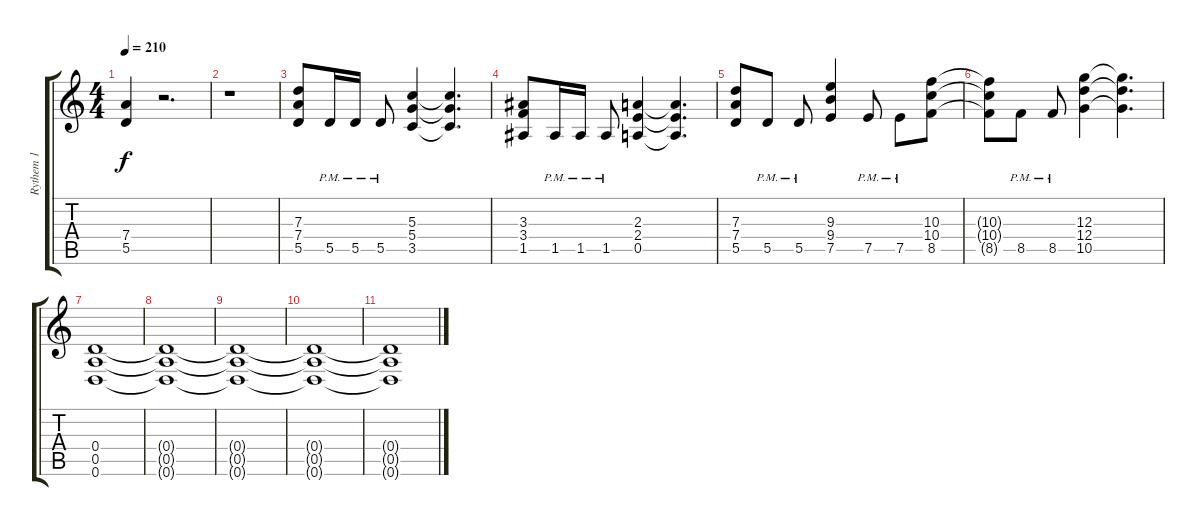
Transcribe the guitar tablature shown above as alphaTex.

\track ("Rythem 1" "Rythem 1") {instrument distortionguitar}
\staff {score tabs}
\tuning (E4 B3 G3 D3 A2 D2) {hide}
\ts (4 4)
\tempo 210
\clef g2
\ks c
(7.4 5.5).4{dy f} r.2{d} |
r.1 |
(7.3 7.4 5.5).8 5.5{pm}.16 5.5{pm}.16 5.5{pm}.8 (5.3 5.4 3.5).4 (5.3{t} 5.4{t} 3.5{t}).4{d} |
(3.3 3.4 1.5).8 1.5{pm}.16 1.5{pm}.16 1.5{pm}.8 (2.3 2.4 0.5).4 (2.3{t} 2.4{t} 0.5{t}).4{d} |
(7.3 7.4 5.5).8 5.5{pm}.8 5.5{pm}.8 (9.3 9.4 7.5).4 7.5{pm}.8 7.5{pm}.8 (10.3 10.4 8.5).8 |
(10.3{t} 10.4{t} 8.5{t}).8 8.5{pm}.8 8.5{pm}.8 (12.3 12.4 10.5).4 (12.3{t} 12.4{t} 10.5{t}).4{d} |
(0.4 0.5 0.6).1 |
(0.4{t} 0.5{t} 0.6{t}).1 |
(0.4{t} 0.5{t} 0.6{t}).1 |
(0.4{t} 0.5{t} 0.6{t}).1 |
(0.4{t} 0.5{t} 0.6{t}).1
